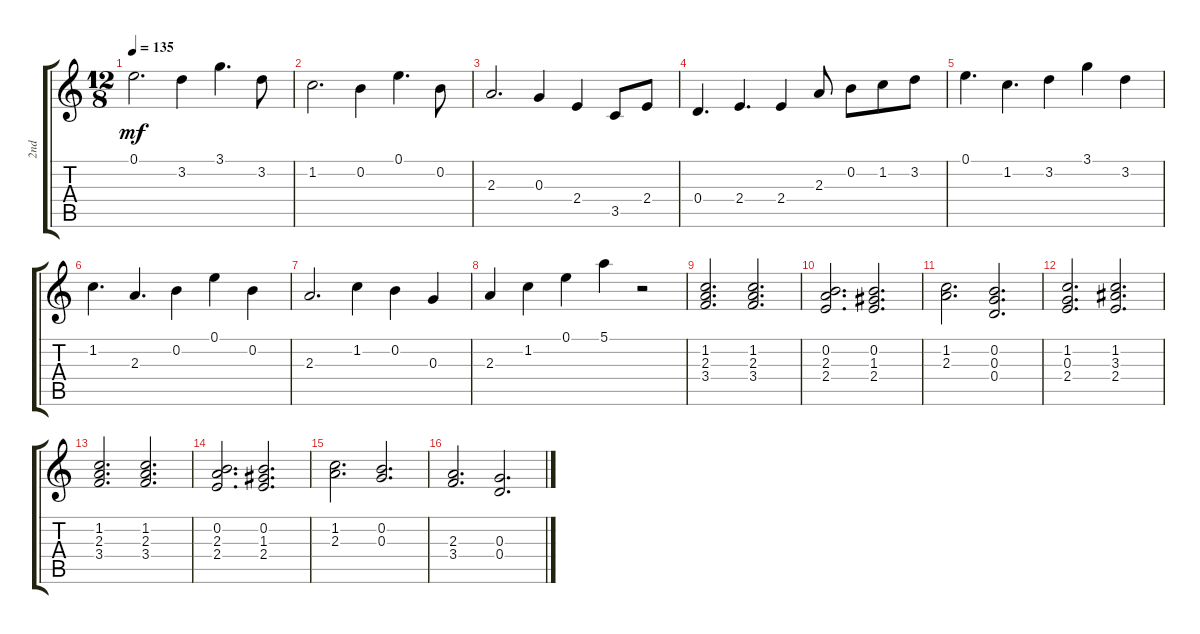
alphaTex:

\track ("2nd" "2nd") {instrument acousticguitarnylon}
\staff {score tabs}
\tuning (E4 B3 G3 D3 A2 E2) {hide}
\ts (12 8)
\tempo 135
\clef g2
\ks c
0.1.2{d dy mf} 3.2.4 3.1.4{d} 3.2.8 |
1.2.2{d} 0.2.4 0.1.4{d} 0.2.8 |
2.3.2{d} 0.3.4 2.4.4 3.5.8 2.4.8 |
0.4.4{d} 2.4.4{d} 2.4.4 2.3.8 0.2.8 1.2.8 3.2.8 |
0.1.4{d} 1.2.4{d} 3.2.4 3.1.4 3.2.4 |
1.2.4{d} 2.3.4{d} 0.2.4 0.1.4 0.2.4 |
2.3.2{d} 1.2.4 0.2.4 0.3.4 |
2.3.4 1.2.4 0.1.4 5.1.4 r.2 |
(1.2 2.3 3.4).2{d} (1.2 2.3 3.4).2{d} |
(0.2 2.3 2.4).2{d} (0.2 1.3 2.4).2{d} |
(1.2 2.3).2{d} (0.2 0.3 0.4).2{d} |
(1.2 0.3 2.4).2{d} (1.2 3.3 2.4).2{d} |
(1.2 2.3 3.4).2{d} (1.2 2.3 3.4).2{d} |
(0.2 2.3 2.4).2{d} (0.2 1.3 2.4).2{d} |
(1.2 2.3).2{d} (0.2 0.3).2{d} |
(2.3 3.4).2{d} (0.3 0.4).2{d}
